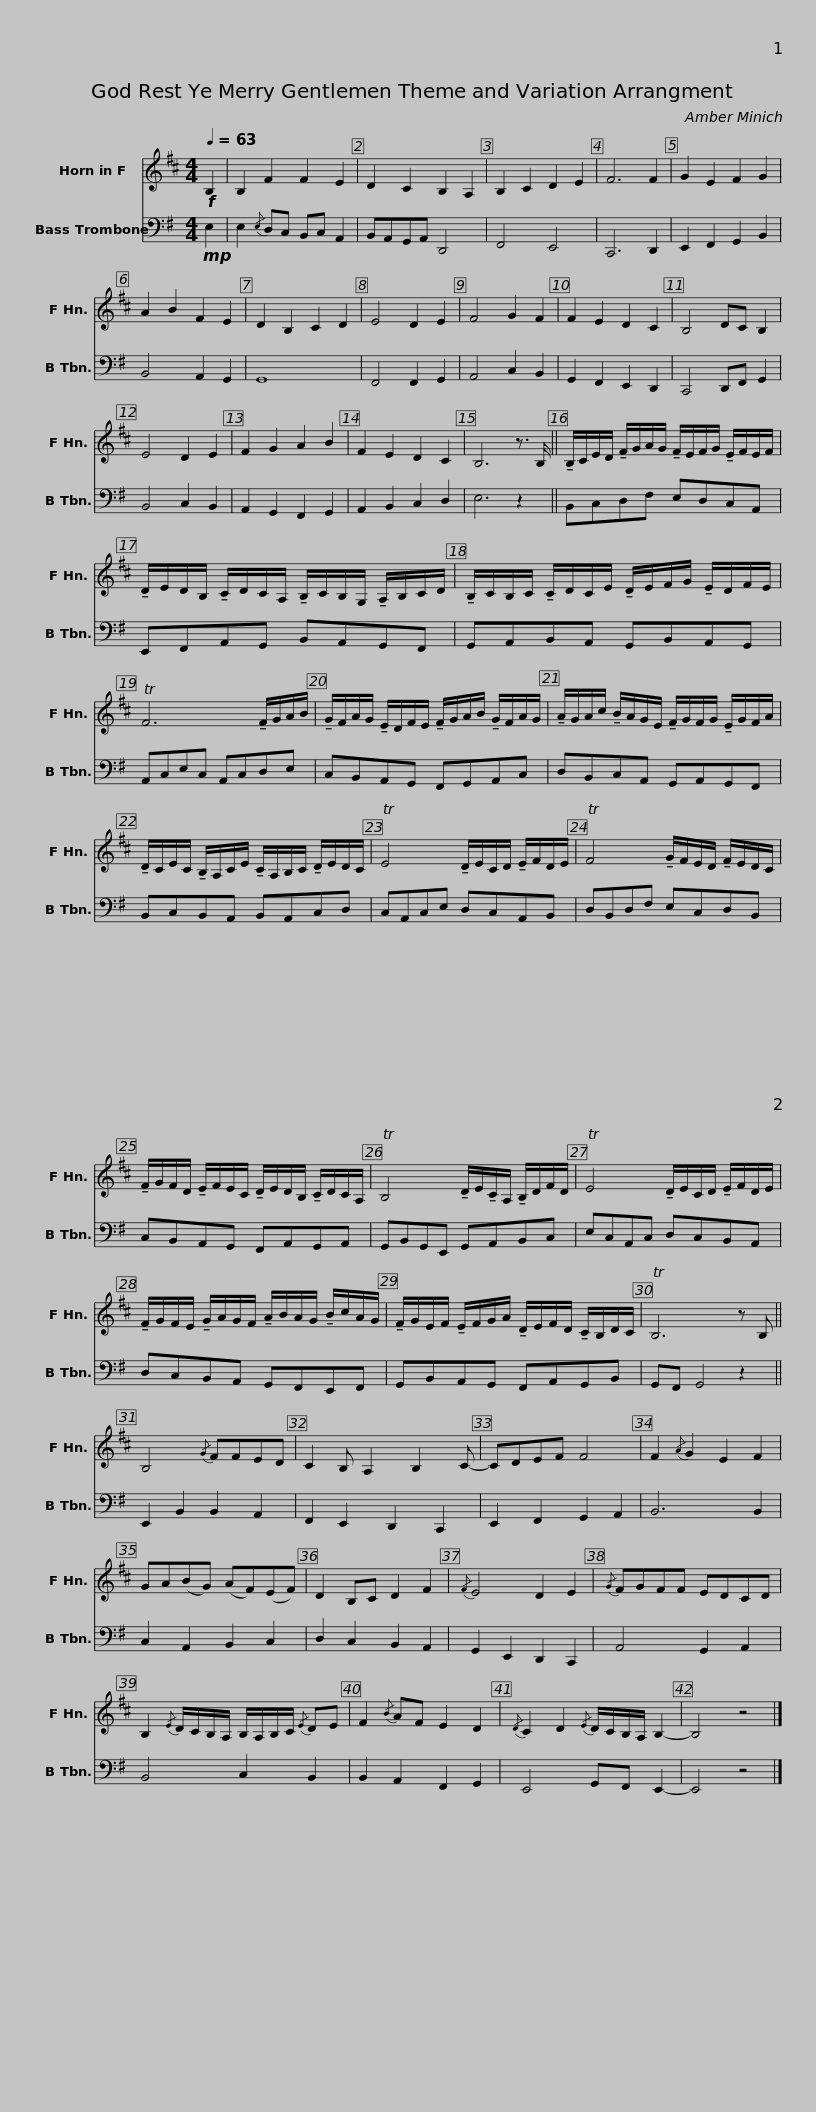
X:1
%%score 1 2
L:1/8
Q:1/4=63
M:4/4
I:linebreak $
K:G
V:1 treble transpose=-7
V:2 bass
V:1
[K:D]!f! B,2 | B,2 F2 F2 E2 | D2 C2 B,2 A,2 | B,2 C2 D2 E2 | F6 F2 | %5
 G2 E2 F2 G2 | A2 B2 F2 E2 | D2 B,2 C2 D2 |$ E4 D2 E2 | F4 G2 F2 | %10
 F2 E2 D2 C2 | B,4 DC B,2 | E4 D2 E2 | F2 G2 A2 B2 | F2 E2 D2 C2 | %15
 B,6 z3/2 B,/ ||$ !tenuto!B,/C/E/D/ !tenuto!F/G/A/G/ !tenuto!F/E/F/G/ !tenuto!E/F/E/F/ | !tenuto!D/E/D/B,/ !tenuto!C/D/C/A,/ !tenuto!B,/C/B,/G,/ !tenuto!A,/B,/C/D/ |$ !tenuto!B,/C/B,/C/ !tenuto!C/D/C/E/ !tenuto!D/E/F/G/ !tenuto!E/D/F/E/ | TF6 !tenuto!F/G/A/B/ | %20
 !tenuto!G/F/A/G/ !tenuto!E/D/F/E/ !tenuto!F/G/A/B/ !tenuto!G/F/A/G/ |$ !tenuto!A/G/A/c/ !tenuto!B/A/G/E/ !tenuto!F/G/F/G/ !tenuto!E/G/F/A/ | !tenuto!D/C/E/C/ !tenuto!B,/A,/C/E/ !tenuto!C/A,/B,/C/ !tenuto!D/E/D/C/ |$ TE4 !tenuto!D/E/C/D/ !tenuto!E/F/D/E/ | TF4 !tenuto!G/F/E/D/ !tenuto!F/E/D/C/ | %25
 !tenuto!F/G/F/D/ !tenuto!E/F/E/C/ !tenuto!D/E/D/B,/ !tenuto!C/D/C/A,/ |$ TB,4 !tenuto!D/E/!tenuto!C/A,/ !tenuto!B,/D/F/D/ | TE4 !tenuto!D/E/C/D/ !tenuto!E/F/D/E/ | !tenuto!F/G/F/E/ !tenuto!G/A/G/F/ !tenuto!A/B/A/G/ !tenuto!B/c/A/G/ |$ !tenuto!F/G/E/F/ !tenuto!E/F/G/A/ !tenuto!D/E/F/D/ !tenuto!C/B,/D/C/ | %30
 TB,6 z B, || B,4{/G} FFED | C2 B, A,2 B,2 C- |$ CDEF F4 | F2{/A} G2 E2 F2 | %35
 GA(BG) (AF)(EF) | D2 B,C D2 F2 |{/F} E4 D2 E2 |{/G} FGFF EDCD |$ B,2{/E} D/C/B,/A,/ B,/A,/B,/C/{/E} DE | %40
 F2{/B} AF E2 D2 |{/D} C2 D2{/E} D/C/B,/A,/ B,2- | B,4 z4 |] %43
V:2
!mp! E,2 | E,2{/E,} D,C, B,,C, A,,2 | B,,A,,G,,A,, D,,4 | F,,4 E,,4 | C,,6 D,,2 | %5
 E,,2 F,,2 G,,2 B,,2 | B,,4 A,,2 G,,2 | G,,8 |$ F,,4 F,,2 G,,2 | A,,4 C,2 B,,2 | %10
 G,,2 F,,2 E,,2 D,,2 | C,,4 D,,F,, G,,2 | B,,4 C,2 B,,2 | A,,2 G,,2 F,,2 G,,2 | A,,2 B,,2 C,2 D,2 | %15
 E,6 z2 ||$ B,,C,D,F, E,D,C,A,, | E,,F,,A,,G,, B,,A,,G,,F,, |$ G,,A,,B,,A,, G,,B,,A,,G,, | A,,C,E,C, A,,C,D,E, | %20
 C,B,,A,,G,, F,,G,,A,,C, |$ D,B,,C,A,, G,,A,,G,,F,, | B,,C,B,,A,, B,,A,,C,D, |$ C,A,,C,E, D,C,A,,B,, | D,B,,D,F, E,C,D,B,, | %25
 C,B,,A,,G,, F,,A,,G,,A,, |$ G,,B,,G,,E,, G,,A,,B,,C, | E,C,A,,C, D,C,B,,A,, | D,C,B,,A,, G,,F,,E,,F,, |$ G,,B,,A,,G,, F,,A,,G,,B,, | %30
 G,,F,, G,,4 z2 || E,,2 B,,2 B,,2 A,,2 | F,,2 E,,2 D,,2 C,,2 |$ E,,2 F,,2 G,,2 A,,2 | B,,6 B,,2 | %35
 C,2 A,,2 B,,2 C,2 | D,2 C,2 B,,2 A,,2 | G,,2 E,,2 D,,2 C,,2 | A,,4 G,,2 A,,2 |$ B,,4 C,2 B,,2 | %40
 B,,2 A,,2 F,,2 G,,2 | E,,4 G,,F,, E,,2- | E,,4 z4 |] %43
